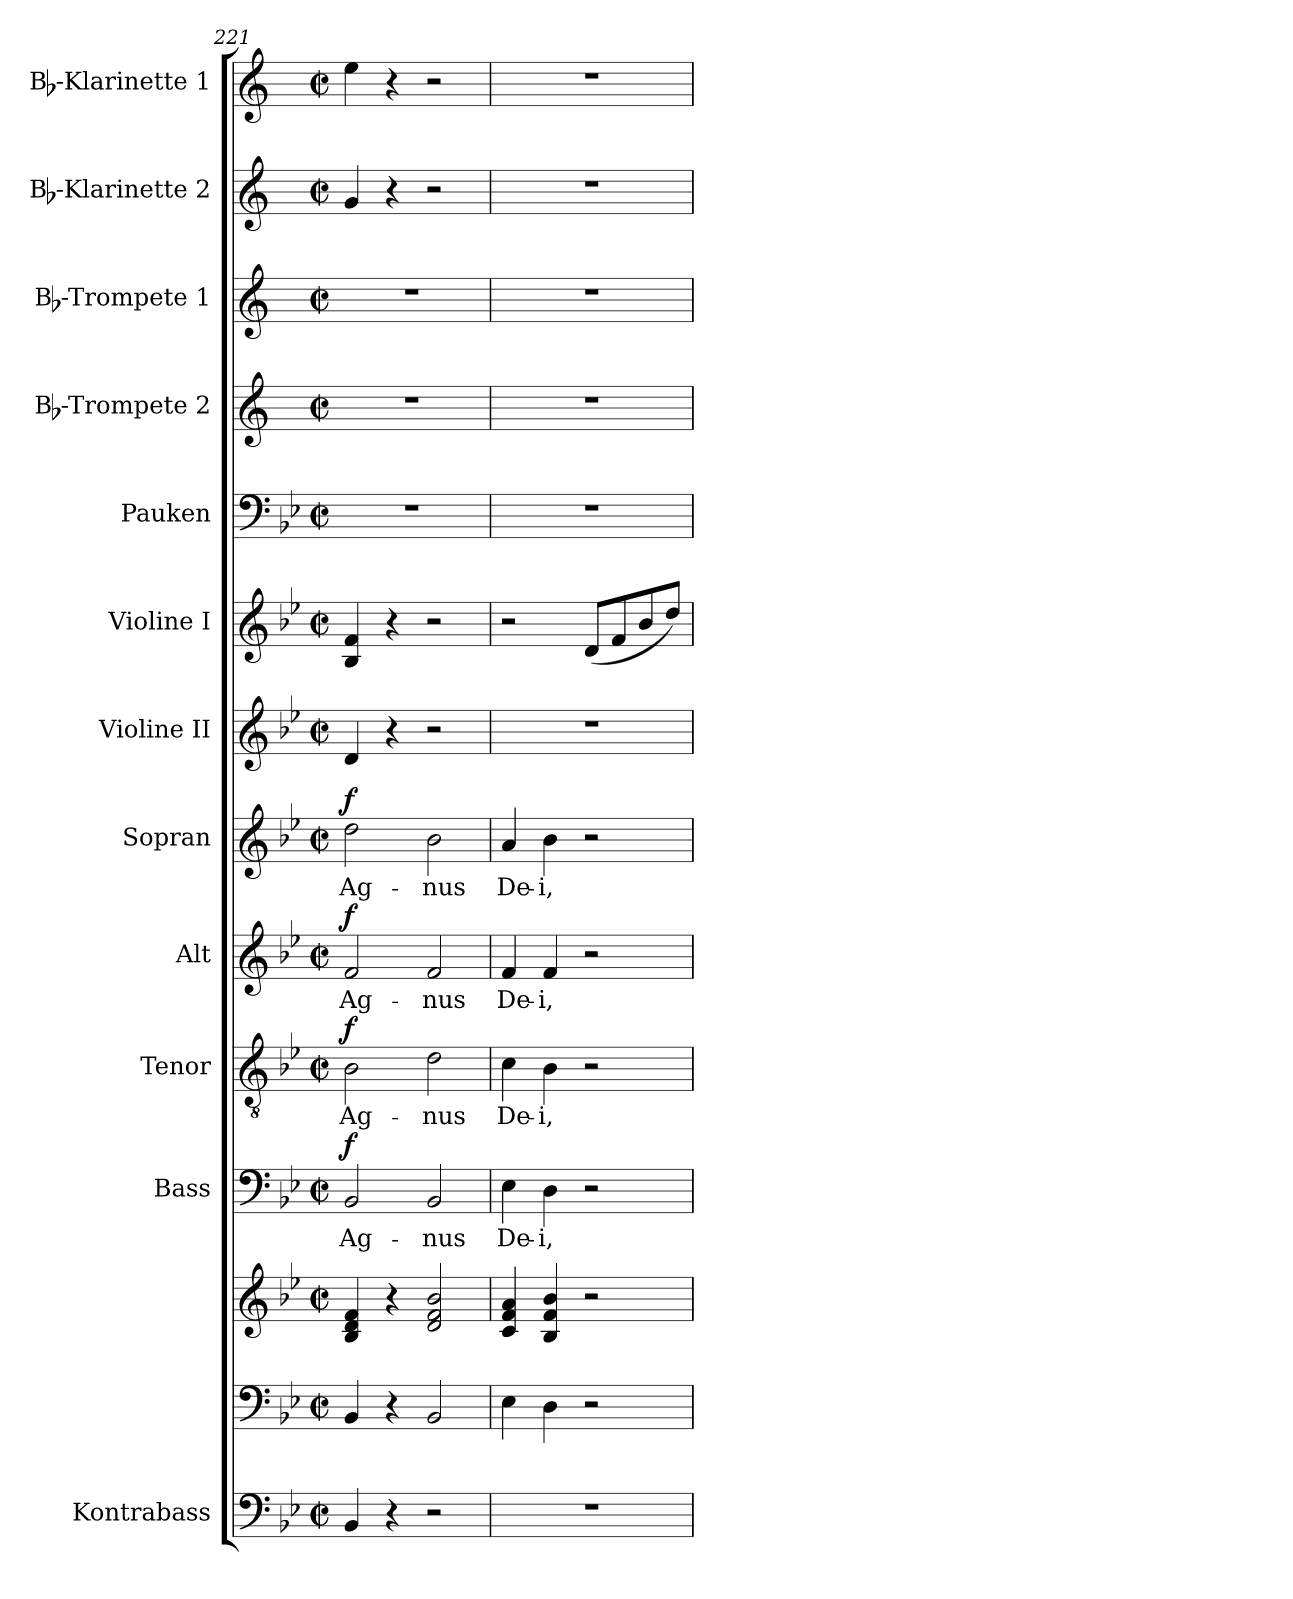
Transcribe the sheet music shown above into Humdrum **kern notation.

**kern	**kern	**kern	**kern	**text	**dynam	**kern	**text	**dynam	**kern	**text	**dynam	**kern	**text	**dynam	**kern	**kern	**kern	**kern	**kern	**kern	**kern
*part13	*part12	*part12	*part11	*part11	*part11	*part10	*part10	*part10	*part9	*part9	*part9	*part8	*part8	*part8	*part7	*part6	*part5	*part4	*part3	*part2	*part1
*staff14	*staff13	*staff12	*staff11	*staff11	*staff11	*staff10	*staff10	*staff10	*staff9	*staff9	*staff9	*staff8	*staff8	*staff8	*staff7	*staff6	*staff5	*staff4	*staff3	*staff2	*staff1
*I"Kontrabass	*	*	*I"Bass	*	*	*I"Tenor	*	*	*I"Alt	*	*	*I"Sopran	*	*	*I"Violine II	*I"Violine I	*I"Pauken	*I"Bb-Trompete 2	*I"Bb-Trompete 1	*I"Bb-Klarinette 2	*I"Bb-Klarinette 1
*I'Kb.	*	*	*I'B.	*	*	*I'T.	*	*	*I'A.	*	*	*I'S.	*	*	*I'Vl. II	*I'Vl. I	*I'Pk.	*I'Bb Trp. 2	*I'Bb Trp. 1	*I'Bb Kl. 2	*I'Bb Kl. 1
*clefF4	*clefF4	*clefG2	*clefF4	*	*	*clefGv2	*	*	*clefG2	*	*	*clefG2	*	*	*clefG2	*clefG2	*clefF4	*clefG2	*clefG2	*clefG2	*clefG2
*ITrd7c12	*	*	*	*	*	*	*	*	*	*	*	*	*	*	*	*	*	*ITrd1c2	*ITrd1c2	*ITrd1c2	*ITrd1c2
*k[b-e-]	*k[b-e-]	*k[b-e-]	*k[b-e-]	*	*	*k[b-e-]	*	*	*k[b-e-]	*	*	*k[b-e-]	*	*	*k[b-e-]	*k[b-e-]	*k[b-e-]	*k[b-e-]	*k[b-e-]	*k[b-e-]	*k[b-e-]
*B-:	*B-:	*B-:	*B-:	*	*	*B-:	*	*	*B-:	*	*	*B-:	*	*	*B-:	*B-:	*B-:	*B-:	*B-:	*B-:	*B-:
*M2/2	*M2/2	*M2/2	*M2/2	*	*	*M2/2	*	*	*M2/2	*	*	*M2/2	*	*	*M2/2	*M2/2	*M2/2	*M2/2	*M2/2	*M2/2	*M2/2
*met(c|)	*met(c|)	*met(c|)	*met(c|)	*	*	*met(c|)	*	*	*met(c|)	*	*	*met(c|)	*	*	*met(c|)	*met(c|)	*met(c|)	*met(c|)	*met(c|)	*met(c|)	*met(c|)
=221	=221	=221	=221	=221	=221	=221	=221	=221	=221	=221	=221	=221	=221	=221	=221	=221	=221	=221	=221	=221	=221
!	!	!	!	!LO:LY:b	!LO:DY:a	!	!LO:LY:b	!LO:DY:a	!	!LO:LY:b	!LO:DY:a	!	!LO:LY:b	!LO:DY:a	!	!	!	!	!	!	!
4BBB-/	4BB-/	4B-/ 4d/ 4f/	2BB-/	Ag-	f	2B-\	Ag-	f	2f/	Ag-	f	2dd\	Ag-	f	4d/	4B-/ 4f/	1r	1r	1r	4f/	4dd\
4r	4r	4r	.	.	.	.	.	.	.	.	.	.	.	.	4r	4r	.	.	.	4r	4r
!	!	!	!	!LO:LY:b	!	!	!LO:LY:b	!	!	!LO:LY:b	!	!	!LO:LY:b	!	!	!	!	!	!	!	!
2r	2BB-/	2d/ 2f/ 2b-/	2BB-/	-nus	.	2d\	-nus	.	2f/	-nus	.	2b-\	-nus	.	2r	2r	.	.	.	2r	2r
=222	=222	=222	=222	=222	=222	=222	=222	=222	=222	=222	=222	=222	=222	=222	=222	=222	=222	=222	=222	=222	=222
!	!	!	!	!LO:LY:b	!	!	!LO:LY:b	!	!	!LO:LY:b	!	!	!LO:LY:b	!	!	!	!	!	!	!	!
1r	4E-\	4c/ 4f/ 4a/	4E-\	De-	.	4c\	De-	.	4f/	De-	.	4a/	De-	.	1r	2r	1r	1r	1r	1r	1r
!	!	!	!	!LO:LY:b	!	!	!LO:LY:b	!	!	!LO:LY:b	!	!	!LO:LY:b	!	!	!	!	!	!	!	!
.	4D\	4B-/ 4f/ 4b-/	4D\	-i,	.	4B-\	-i,	.	4f/	-i,	.	4b-\	-i,	.	.	.	.	.	.	.	.
.	2r	2r	2r	.	.	2r	.	.	2r	.	.	2r	.	.	.	(<8d/L	.	.	.	.	.
.	.	.	.	.	.	.	.	.	.	.	.	.	.	.	.	8f/	.	.	.	.	.
.	.	.	.	.	.	.	.	.	.	.	.	.	.	.	.	8b-/	.	.	.	.	.
.	.	.	.	.	.	.	.	.	.	.	.	.	.	.	.	8dd/J)	.	.	.	.	.
=	=	=	=	=	=	=	=	=	=	=	=	=	=	=	=	=	=	=	=	=	=
*-	*-	*-	*-	*-	*-	*-	*-	*-	*-	*-	*-	*-	*-	*-	*-	*-	*-	*-	*-	*-	*-
